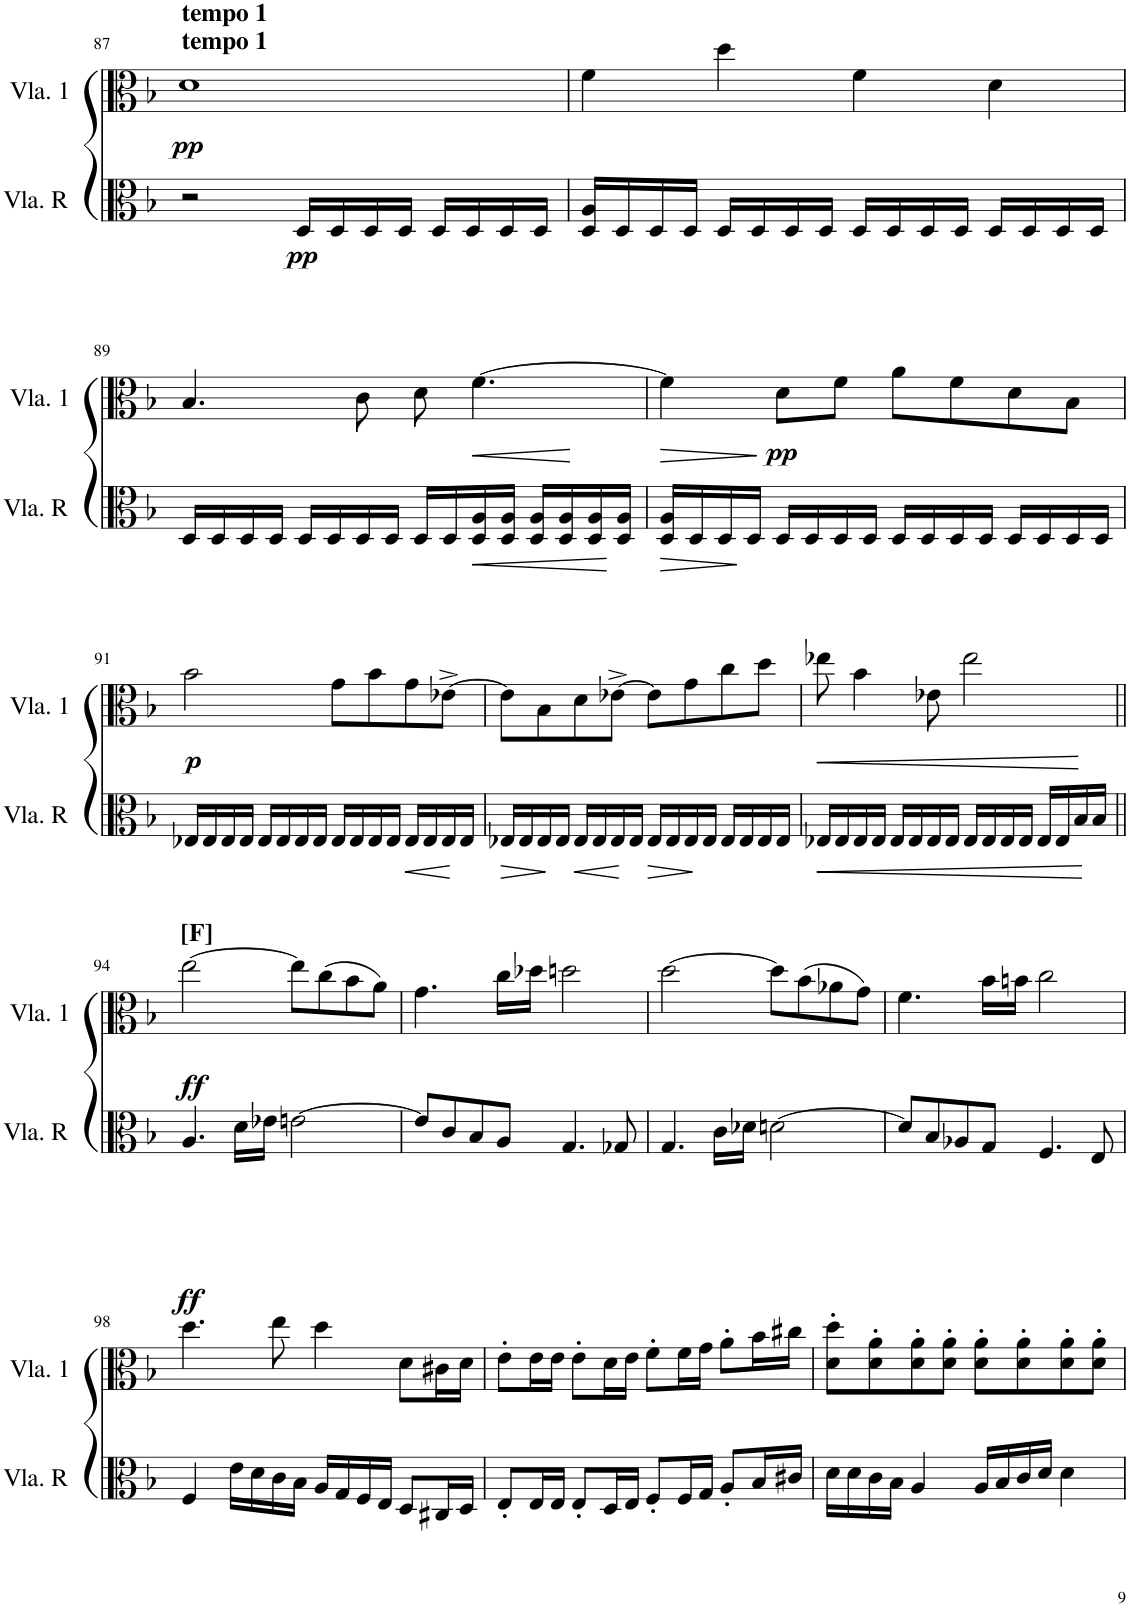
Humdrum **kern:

**kern	**dynam	**kern	**dynam
*part2	*part2	*part1	*part1
*staff2	*staff2	*staff1	*staff1
*I"Viola Rebel	*	*I"Viola 1	*
*I'Vla. R	*	*I'Vla. 1	*
!!LO:PB:g=z
*clefC3	*	*clefC3	*
*k[b-]	*	*k[b-]	*
*M4/4	*	*M4/4	*
=87	=87	=87	=87
!	!	!LO:TX:a:B:t=tempo 1	!
!	!	!LO:TX:a:B:t=tempo 1	!
!	!	!	!LO:DY:b
2r	.	1d	pp
!	!LO:DY:b	!	!
16D/LL	pp	.	.
16D/	.	.	.
16D/	.	.	.
16D/JJ	.	.	.
16D/LL	.	.	.
16D/	.	.	.
16D/	.	.	.
16D/JJ	.	.	.
=88	=88	=88	=88
16D/ 16A/LL	.	4f\	.
16D/	.	.	.
16D/	.	.	.
16D/JJ	.	.	.
16D/LL	.	4dd\	.
16D/	.	.	.
16D/	.	.	.
16D/JJ	.	.	.
16D/LL	.	4f\	.
16D/	.	.	.
16D/	.	.	.
16D/JJ	.	.	.
16D/LL	.	4d\	.
16D/	.	.	.
16D/	.	.	.
16D/JJ	.	.	.
!!LO:LB:g=z
=89	=89	=89	=89
16D/LL	.	4.B-/	.
16D/	.	.	.
16D/	.	.	.
16D/JJ	.	.	.
16D/LL	.	.	.
16D/	.	.	.
16D/	.	8c\	.
16D/JJ	.	.	.
16D/LL	.	8d\	.
16D/	.	.	.
!	!LO:HP:b	!	!LO:HP:b
16D/ 16A/	<	[4.f\	<
16D/ 16A/JJ	.	.	.
16D/ 16A/LL	.	.	.
16D/ 16A/	.	.	.
16D/ 16A/	.	.	.
16D/ 16A/JJ	[	.	.
.	.	.	[
=90	=90	=90	=90
!	!LO:HP:b	!	!LO:HP:b
16D/ 16A/LL	>	4f\]	>
16D/	.	.	.
16D/	.	.	.
16D/JJ	]	.	.
!	!	!	!LO:DY:n=1:b
16D/LL	.	8d\L	] pp
16D/	.	.	.
16D/	.	8f\J	.
16D/JJ	.	.	.
16D/LL	.	8a\L	.
16D/	.	.	.
16D/	.	8f\	.
16D/JJ	.	.	.
16D/LL	.	8d\	.
16D/	.	.	.
16D/	.	8B-\J	.
16D/JJ	.	.	.
!!LO:LB:g=z
=91	=91	=91	=91
!	!	!	!LO:DY:b
16E-X/LL	.	2b-\	p
16E-/	.	.	.
16E-/	.	.	.
16E-/JJ	.	.	.
16E-/LL	.	.	.
16E-/	.	.	.
16E-/	.	.	.
16E-/JJ	.	.	.
16E-/LL	.	8g\L	.
16E-/	.	.	.
16E-/	.	8b-\	.
16E-/JJ	.	.	.
!	!LO:HP:b	!	!
16E-/LL	<	8g\	.
16E-/	.	.	.
16E-/	.	[8e-X^\J	.
16E-/JJ	[	.	.
=92	=92	=92	=92
!	!LO:HP:b	!	!
16E-X/LL	>	8e-\L]	.
16E-/	.	.	.
16E-/	.	8B-\	.
16E-/JJ	]	.	.
!	!LO:HP:b	!	!
16E-/LL	<	8d\	.
16E-/	.	.	.
16E-/	.	[8e-X^\J	.
16E-/JJ	[	.	.
!	!LO:HP:b	!	!
16E-/LL	>	8e-\L]	.
16E-/	.	.	.
16E-/	.	8g\	.
16E-/JJ	]	.	.
16E-/LL	.	8cc\	.
16E-/	.	.	.
16E-/	.	8dd\J	.
16E-/JJ	.	.	.
=93	=93	=93	=93
!	!LO:HP:b	!	!LO:HP:b
16E-X/LL	<	8ee-X\	<
16E-/	.	.	.
16E-/	.	4b-\	.
16E-/JJ	.	.	.
16E-/LL	.	.	.
16E-/	.	.	.
16E-/	.	8e-X\	.
16E-/JJ	.	.	.
16E-/LL	.	2ee-\	[
16E-/	.	.	.
16E-/	.	.	.
16E-/JJ	.	.	.
16E-/LL	.	.	.
16E-/	.	.	.
16B-/	.	.	.
16B-/JJ	[	.	.
!!LO:LB:g=z
=94||	=94||	=94||	=94||
!	!	!LO:TX:a:B:t=[F]	!
!	!LO:DY:b	!	!LO:DY:b
4.A/	ff	[2ee\	ff
16d\LL	.	.	.
16e-X\JJ	.	.	.
[2en\	.	8ee\L]	.
.	.	(8cc\	.
.	.	8b-\	.
.	.	8a\J)	.
=95	=95	=95	=95
8e/L]	.	4.g\	.
8c/	.	.	.
8B-/	.	.	.
8A/J	.	16cc\LL	.
.	.	16dd-X\JJ	.
4.G/	.	2ddn\	.
8G-X/	.	.	.
=96	=96	=96	=96
4.G/	.	[2dd\	.
16c\LL	.	.	.
16d-X\JJ	.	.	.
[2dn\	.	8dd\L]	.
.	.	(8b-\	.
.	.	8a-X\	.
.	.	8g\J)	.
=97	=97	=97	=97
8d/L]	.	4.f\	.
8B-/	.	.	.
8A-X/	.	.	.
8G/J	.	16b-\LL	.
.	.	16bn\JJ	.
4.F/	.	2cc\	.
8E/	.	.	.
!!LO:LB:g=z
=98	=98	=98	=98
4F/	.	4.dd\	.
16e\LL	.	.	.
16d\	.	.	.
16c\	.	8ee\	.
16B-\JJ	.	.	.
16A/LL	.	4dd\	.
16G/	.	.	.
16F/	.	.	.
16E/JJ	.	.	.
8D/L	.	8d\L	.
16C#X/L	.	16c#X\L	.
16D/JJ	.	16d\JJ	.
=99	=99	=99	=99
8E'/L	.	8e'\L	.
16E/L	.	16e\L	.
16E/JJ	.	16e\JJ	.
8E'/L	.	8e'\L	.
16D/L	.	16d\L	.
16E/JJ	.	16e\JJ	.
8F'/L	.	8f'\L	.
16F/L	.	16f\L	.
16G/JJ	.	16g\JJ	.
8A'/L	.	8a'\L	.
16B-/L	.	16b-\L	.
16c#X/JJ	.	16cc#X\JJ	.
=100	=100	=100	=100
16d\LL	.	8d\' 8dd\'L	.
16d\	.	.	.
16c\	.	8d\' 8a\'	.
16B-\JJ	.	.	.
4A/	.	8d\' 8a\'	.
.	.	8d\' 8a\'J	.
16A/LL	.	8d\' 8a\'L	.
16B-/	.	.	.
16c/	.	8d\' 8a\'	.
16d/JJ	.	.	.
4d\	.	8d\' 8a\'	.
.	.	8d\' 8a\'J	.
=	=	=	=
*-	*-	*-	*-
